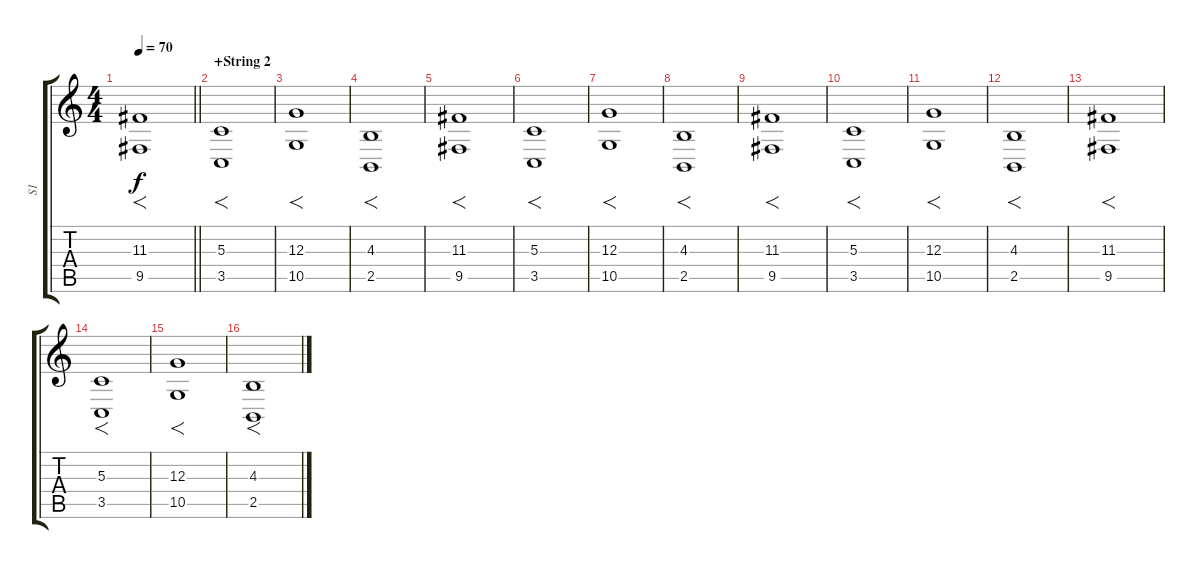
\track ("S1" "S1") {instrument stringensemble1}
\staff {score tabs}
\tuning (E4 B3 G3 D3 A2 E2) {hide}
\ts (4 4)
\tempo 70
\clef g2
\barLineRight lightlight
\ks c
(11.3 9.5).1{f dy f} |
\section ("" "+String 2")
(5.3 3.5).1{f} |
(12.3 10.5).1{f} |
(4.3 2.5).1{f} |
(11.3 9.5).1{f} |
(5.3 3.5).1{f} |
(12.3 10.5).1{f} |
(4.3 2.5).1{f} |
(11.3 9.5).1{f} |
(5.3 3.5).1{f} |
(12.3 10.5).1{f} |
(4.3 2.5).1{f} |
(11.3 9.5).1{f} |
(5.3 3.5).1{f} |
(12.3 10.5).1{f} |
(4.3 2.5).1{f}
